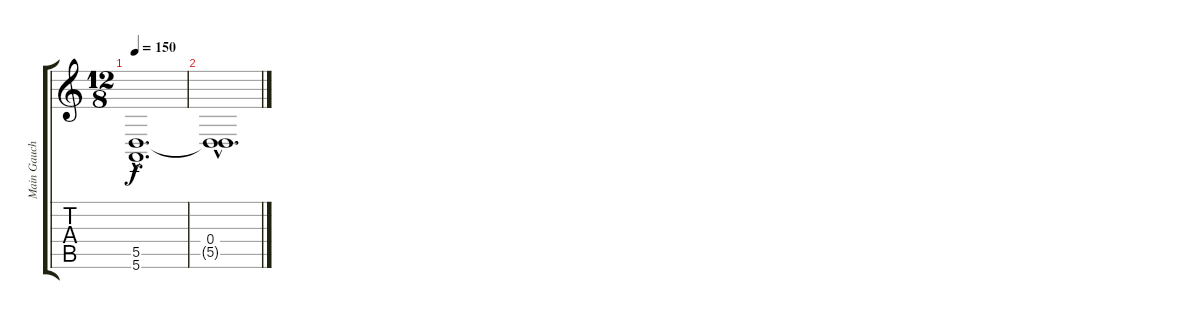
\track ("Main Gauche" "Main Gauch") {instrument pad2warm}
\staff {score tabs}
\tuning (E4 B3 G3 D3 A2 E2) {hide}
\ts (12 8)
\tempo 150
\clef g2
\ks c
(5.5{hac t} 5.6{hac t}).1{d dy f volume 0} |
(0.4{hac} 5.5{hac t}).1{d}
